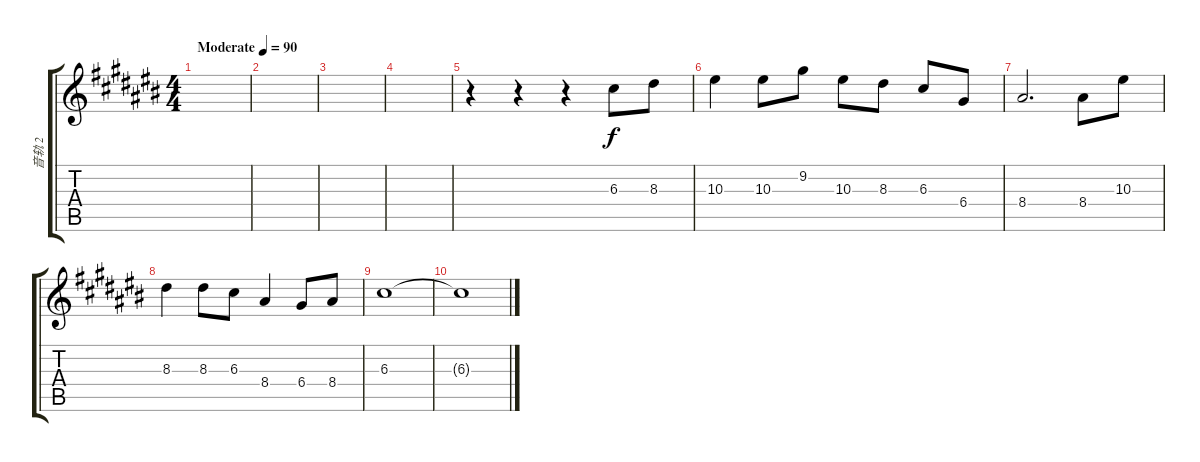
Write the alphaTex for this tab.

\track ("音轨 2" "音轨 2") {instrument overdrivenguitar}
\staff {score tabs}
\tuning (E4 B3 G3 D3 A2 E2) {hide}
\ts (4 4)
\tempo (90 "Moderate")
\clef g2
\ks c#
|
|
|
|
r.4 r.4 r.4 6.3.8 8.3.8 |
10.3.4 10.3.8 9.2.8 10.3.8 8.3.8 6.3.8 6.4.8 |
8.4.2{d} 8.4.8 10.3.8 |
8.3.4 8.3.8 6.3.8 8.4.4 6.4.8 8.4.8 |
6.3.1 |
6.3{t}.1
